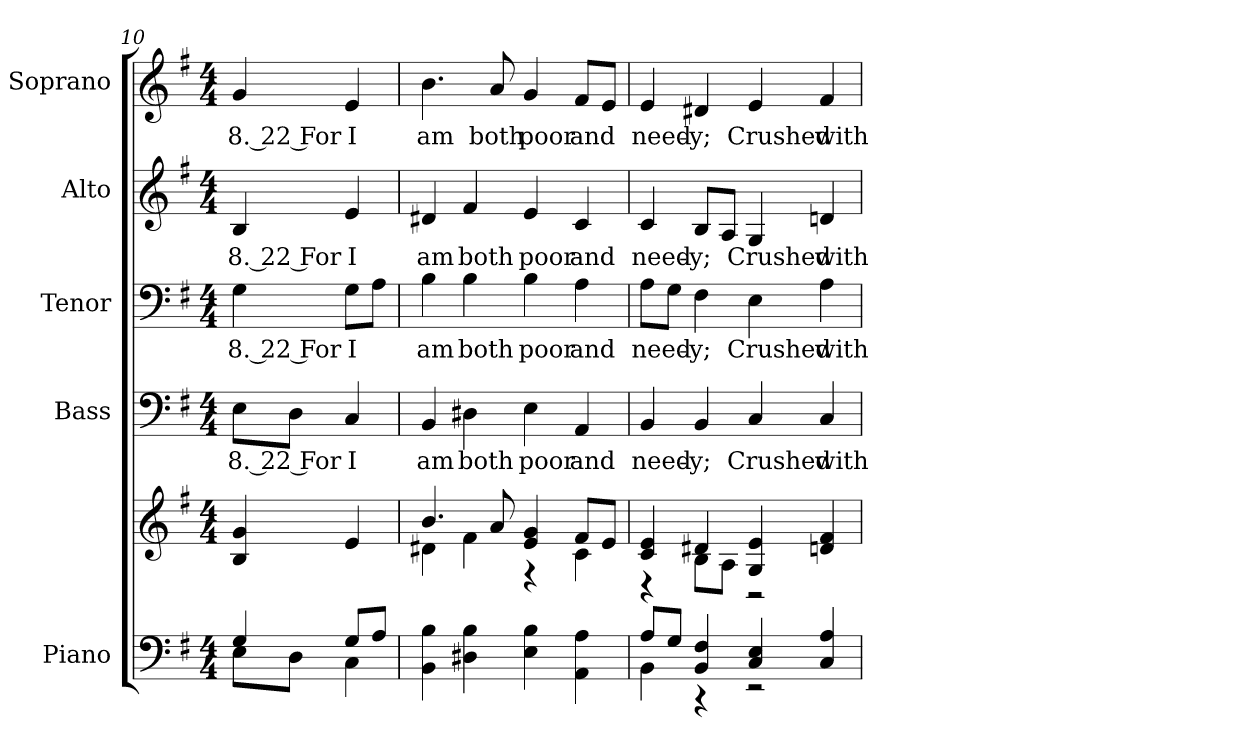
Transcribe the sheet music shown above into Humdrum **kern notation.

**kern	**kern	**kern	**text	**kern	**text	**kern	**text	**kern	**text
*part5	*part5	*part4	*part4	*part3	*part3	*part2	*part2	*part1	*part1
*staff6	*staff5	*staff4	*staff4	*staff3	*staff3	*staff2	*staff2	*staff1	*staff1
*I"Piano	*	*I"Bass	*	*I"Tenor	*	*I"Alto	*	*I"Soprano	*
*I'Pno.	*	*I'B.	*	*I'T.	*	*I'A.	*	*I'S.	*
!!LO:PB:g=z
*clefF4	*clefG2	*clefF4	*	*clefF4	*	*clefG2	*	*clefG2	*
*k[f#]	*k[f#]	*k[f#]	*	*k[f#]	*	*k[f#]	*	*k[f#]	*
*G:	*G:	*G:	*	*G:	*	*G:	*	*G:	*
*M4/4	*M4/4	*M4/4	*	*M4/4	*	*M4/4	*	*M4/4	*
=10	=10	=10	=10	=10	=10	=10	=10	=10	=10
*^	*	*	*	*	*	*	*	*	*
!	!	!	!	!LO:LY:b:color=#000000	!	!	!	!	!	!
!	!	!	!	!	!	!LO:LY:b:color=#000000	!	!	!	!
!	!	!	!	!	!	!	!	!LO:LY:b:color=#000000	!	!
!	!	!	!	!	!	!	!	!	!	!LO:LY:b:color=#000000
4Gi/	8Ei\L	4Bi/ 4gi	8Ei\L	8. 22 For	4Gi\	8. 22 For	4Bi/	8. 22 For	4gi/	8. 22 For
.	8Di\J	.	8Di\J	.	.	.	.	.	.	.
!	!	!	!	!LO:LY:b:color=#000000	!	!	!	!	!	!
!	!	!	!	!	!	!LO:LY:b:color=#000000	!	!	!	!
!	!	!	!	!	!	!	!	!LO:LY:b:color=#000000	!	!
!	!	!	!	!	!	!	!	!	!	!LO:LY:b:color=#000000
8Gi/L	4Ci\	4ei/	4Ci/	I	8Gi\L	I	4ei/	I	4ei/	I
8Ai/J	.	.	.	.	8Ai\J	.	.	.	.	.
*v	*v	*	*	*	*	*	*	*	*	*
=11	=11	=11	=11	=11	=11	=11	=11	=11	=11
*	*^	*	*	*	*	*	*	*	*
!	!	!	!	!LO:LY:b:color=#000000	!	!	!	!	!	!
!	!	!	!	!	!	!LO:LY:b:color=#000000	!	!	!	!
!	!	!	!	!	!	!	!	!LO:LY:b:color=#000000	!	!
!	!	!	!	!	!	!	!	!	!	!LO:LY:b:color=#000000
4BBi\ 4Bi	4.bi/	4d#Xi\	4BBi/	am	4Bi\	am	4d#Xi/	am	4.bi\	am
!	!	!	!	!LO:LY:b:color=#000000	!	!	!	!	!	!
!	!	!	!	!	!	!LO:LY:b:color=#000000	!	!	!	!
!	!	!	!	!	!	!	!	!LO:LY:b:color=#000000	!	!
4D#Xi\ 4Bi	.	4f#i\	4D#Xi\	both	4Bi\	both	4f#i/	both	.	.
!	!	!	!	!	!	!	!	!	!	!LO:LY:b:color=#000000
.	8ai/	.	.	.	.	.	.	.	8ai/	both
!	!	!	!	!LO:LY:b:color=#000000	!	!	!	!	!	!
!	!	!	!	!	!	!LO:LY:b:color=#000000	!	!	!	!
!	!	!	!	!	!	!	!	!LO:LY:b:color=#000000	!	!
!	!	!	!	!	!	!	!	!	!	!LO:LY:b:color=#000000
4Ei\ 4Bi	4ei/ 4gi	4r	4Ei\	poor	4Bi\	poor	4ei/	poor	4gi/	poor
!	!	!	!	!LO:LY:b:color=#000000	!	!	!	!	!	!
!	!	!	!	!	!	!LO:LY:b:color=#000000	!	!	!	!
!	!	!	!	!	!	!	!	!LO:LY:b:color=#000000	!	!
!	!	!	!	!	!	!	!	!	!	!LO:LY:b:color=#000000
4AAi\ 4Ai	8f#i/L	4ci\	4AAi/	and	4Ai\	and	4ci/	and	8f#i/L	and
.	8ei/J	.	.	.	.	.	.	.	8ei/J	.
=12	=12	=12	=12	=12	=12	=12	=12	=12	=12	=12
*^	*	*	*	*	*	*	*	*	*	*
!	!	!	!	!	!LO:LY:b:color=#000000	!	!	!	!	!	!
!	!	!	!	!	!	!	!LO:LY:b:color=#000000	!	!	!	!
!	!	!	!	!	!	!	!	!	!LO:LY:b:color=#000000	!	!
!	!	!	!	!	!	!	!	!	!	!	!LO:LY:b:color=#000000
8Ai/L	4BBi\	4ci/ 4ei	4r	4BBi/	need-	8Ai\L	need-	4ci/	need-	4ei/	need-
8Gi/J	.	.	.	.	.	8Gi\J	.	.	.	.	.
!	!	!	!	!	!LO:LY:b:color=#000000	!	!	!	!	!	!
!	!	!	!	!	!	!	!LO:LY:b:color=#000000	!	!	!	!
!	!	!	!	!	!	!	!	!	!LO:LY:b:color=#000000	!	!
!	!	!	!	!	!	!	!	!	!	!	!LO:LY:b:color=#000000
4BBi/ 4F#i	4r	4d#Xi/	8Bi\L	4BBi/	-y;	4F#i\	-y;	8Bi/L	-y;	4d#Xi/	-y;
.	.	.	8Ai\J	.	.	.	.	8Ai/J	.	.	.
!	!	!	!	!	!LO:LY:b:color=#000000	!	!	!	!	!	!
!	!	!	!	!	!	!	!LO:LY:b:color=#000000	!	!	!	!
!	!	!	!	!	!	!	!	!	!LO:LY:b:color=#000000	!	!
!	!	!	!	!	!	!	!	!	!	!	!LO:LY:b:color=#000000
4Ci/ 4Ei	2r	4Gi/ 4ei	2r	4Ci/	Crushed	4Ei\	Crushed	4Gi/	Crushed	4ei/	Crushed
!	!	!	!	!	!LO:LY:b:color=#000000	!	!	!	!	!	!
!	!	!	!	!	!	!	!LO:LY:b:color=#000000	!	!	!	!
!	!	!	!	!	!	!	!	!	!LO:LY:b:color=#000000	!	!
!	!	!	!	!	!	!	!	!	!	!	!LO:LY:b:color=#000000
4Ci/ 4Ai	.	4dni/ 4f#i	.	4Ci/	with	4Ai\	with	4dni/	with	4f#i/	with
*v	*v	*	*	*	*	*	*	*	*	*	*
*	*v	*v	*	*	*	*	*	*	*	*
=	=	=	=	=	=	=	=	=	=
*-	*-	*-	*-	*-	*-	*-	*-	*-	*-
